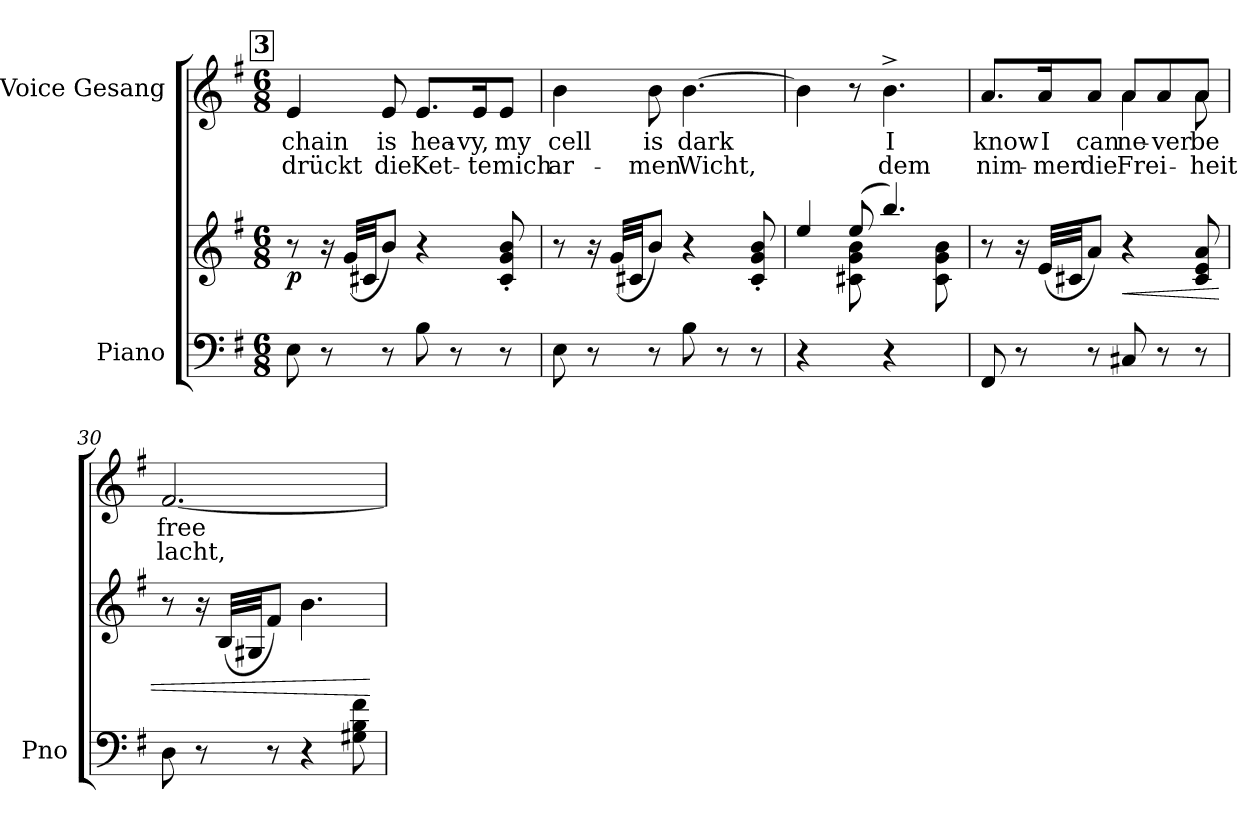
**kern	**kern	**dynam	**kern	**text	**text
*part2	*part2	*part2	*part1	*part1	*part1
*staff3	*staff2	*staff2/3	*staff1	*staff1	*staff1
*I"Piano	*	*	*I"Voice Gesang	*	*
*I'Pno	*	*	*	*	*
*clefF4	*clefG2	*	*clefG2	*	*
*k[f#]	*k[f#]	*	*k[f#]	*	*
*M6/8	*M6/8	*	*M6/8	*	*
!!LO:REH:place=s1:a:B:cj:fs=14:t=3
=26	=26	=26	=26	=26	=26
!	!	!LO:DY:b	!	!LO:LY:b	!LO:LY:b
8E\	8r	p	4e/	chain	drückt
8r	16r	.	.	.	.
.	(32g/LLL	.	.	.	.
.	32c#X/JJ	.	.	.	.
!	!	!	!	!LO:LY:b	!LO:LY:b
8r	8b/J)	.	8e/	is	die
!	!	!	!	!LO:LY:b	!LO:LY:b
8B\	4r	.	8.e/L	hea-	Ket-
8r	.	.	.	.	.
!	!	!	!	!LO:LY:b	!LO:LY:b
.	.	.	16e/K	-vy,	-te
!	!	!	!	!LO:LY:b	!LO:LY:b
8r	8c#/' 8g/' 8b/'	.	8e/J	my	mich
!!LO:PB:g=z
=27	=27	=27	=27	=27	=27
!	!	!	!	!LO:LY:b	!LO:LY:b
8E\	8r	.	4b\	cell	ar-
8r	16r	.	.	.	.
.	(32g/LLL	.	.	.	.
.	32c#X/JJ	.	.	.	.
!	!	!	!	!LO:LY:b	!LO:LY:b
8r	8b/J)	.	8b\	is	-men
!	!	!	!	!LO:LY:b	!LO:LY:b
8B\	4r	.	[4.b\	dark	Wicht,
8r	.	.	.	.	.
8r	8c#/' 8g/' 8b/'	.	.	.	.
=28	=28	=28	=28	=28	=28
*	*^	*	*	*	*
4r	4ee/	4ryy	.	4b\]	.	.
8ryy	(>8ee/	8c#X\ 8g\ 8b\	.	8r	.	.
!	!	!	!	!	!LO:LY:b	!LO:LY:b
4r	4.bb/)	4ryy	.	4.b^\	I	dem
8ryy	.	8c#\ 8g\ 8b\	.	.	.	.
=29	=29	=29	=29	=29	=29	=29
!	!	!	!	!	!LO:LY:b	!LO:LY:b
*	*v	*v	*	*^	*	*
8FF#/	8r	.	8.a/L	4.ryy	know	nim-
8r	16r	.	.	.	.	.
!	!	!	!	!	!LO:LY:b	!LO:LY:b
.	(32e/LLL	.	16a/K	.	I	-mer
.	32c#X/JJ	.	.	.	.	.
!	!	!	!	!	!LO:LY:b	!LO:LY:b
8r	8a/J)	.	8a/J	.	can	die
!	!	!LO:HP:b	!	!	!LO:LY:b	!LO:LY:b
8C#X/	4r	<	8a/L	4a\	ne-	Frei-
!	!	!	!	!	!LO:LY:b	!
8r	.	.	8a/	.	-ver	.
!	!	!	!	!	!LO:LY:b	!LO:LY:b
8r	8c#/ 8e/ 8a/	.	8a/J	8a\	be	-heit
!!LO:LB:g=z
=30	=30	=30	=30	=30	=30	=30
!	!	!	!	!	!LO:LY:b	!LO:LY:b
*	*	*	*v	*v	*	*
8D\	8r	.	[2.f#/	free	lacht,
8r	16r	.	.	.	.
.	(32B/LLL	.	.	.	.
.	32G#X/JJ	.	.	.	.
8r	8f#/J)	.	.	.	.
4r	4.b\	.	.	.	.
8G#X\ 8B\ 8f#\	.	.	.	.	.
.	.	[	.	.	.
=	=	=	=	=	=
*-	*-	*-	*-	*-	*-
